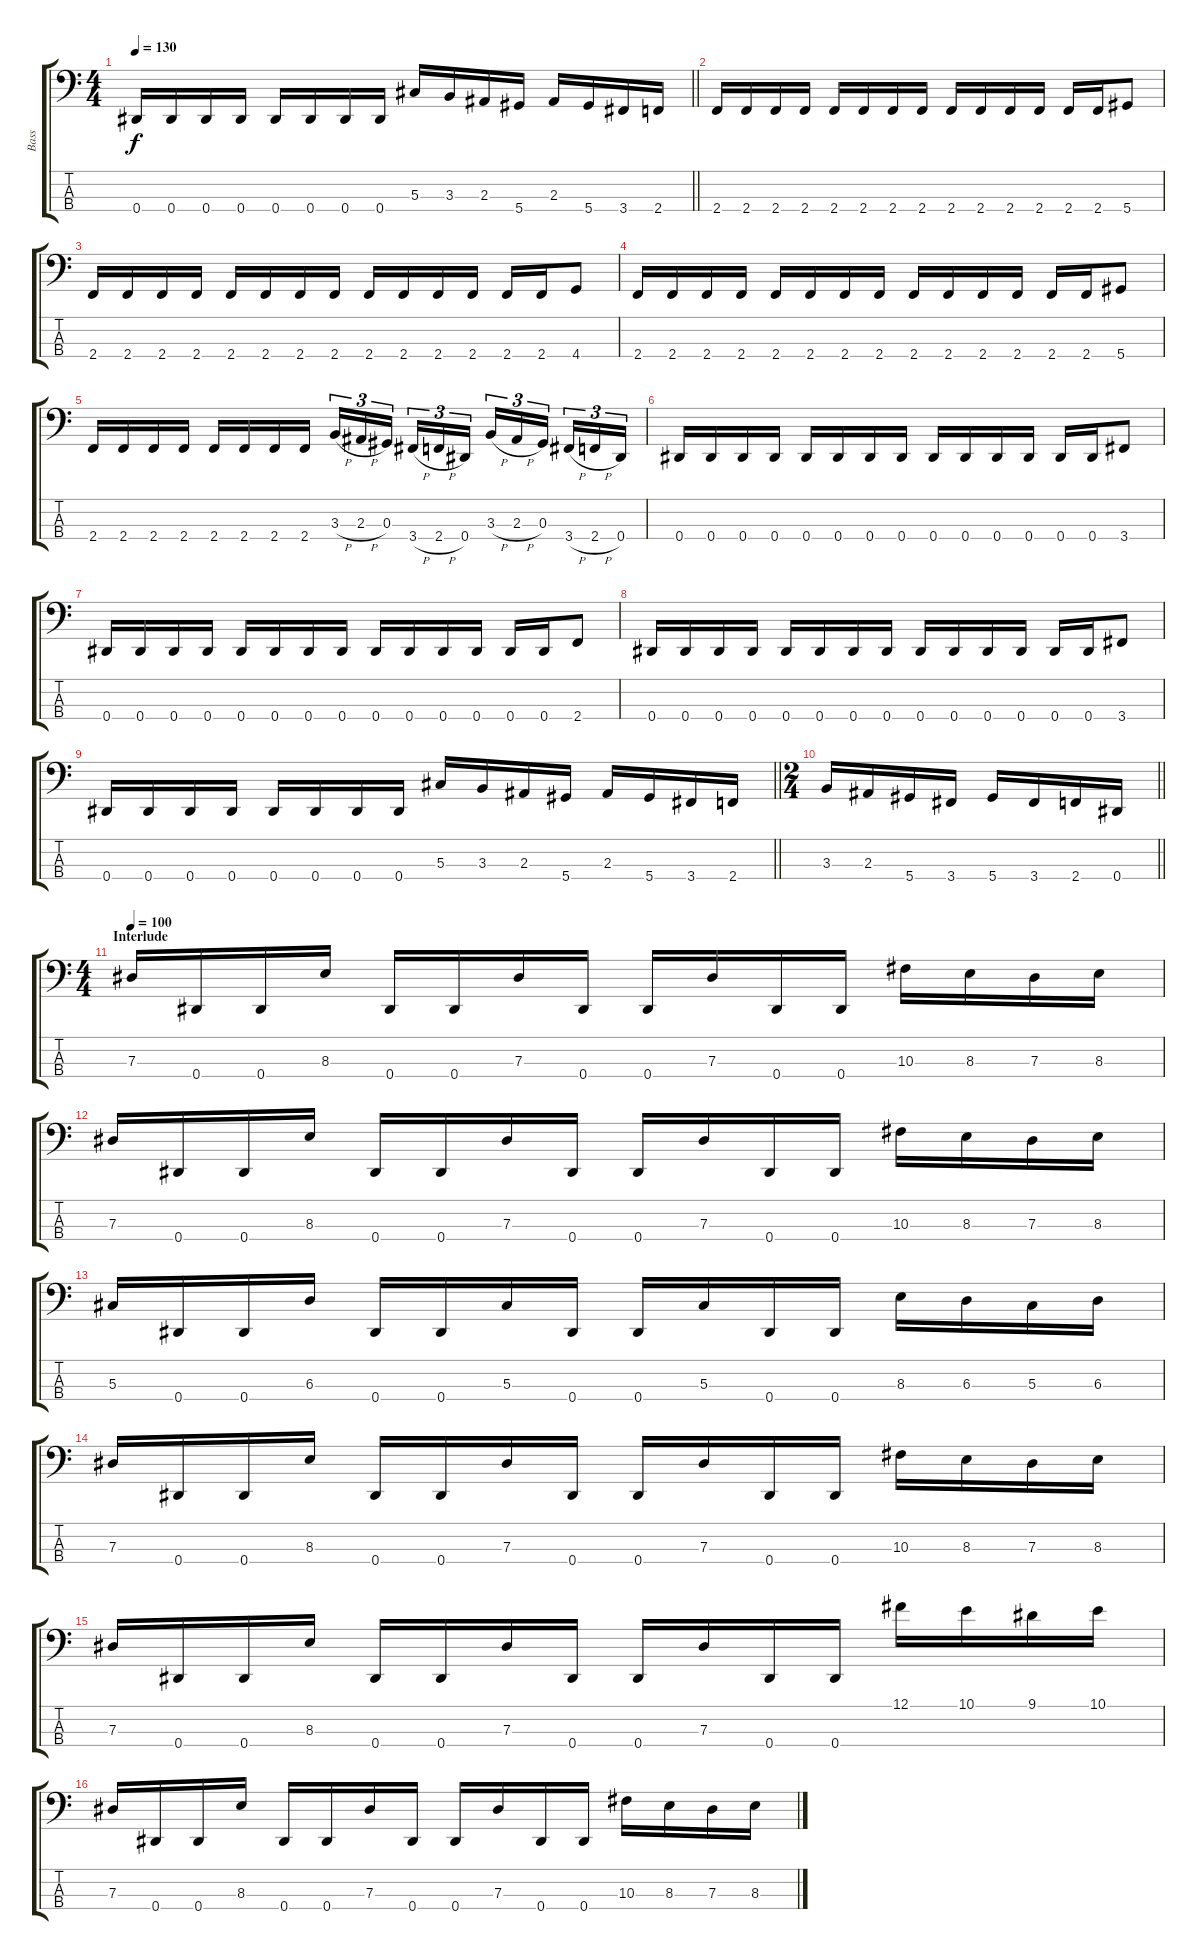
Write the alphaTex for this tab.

\track ("Bass" "Bass") {instrument electricbassfinger}
\staff {score tabs}
\tuning (Gb2 Db2 Ab1 Eb1) {hide}
\ts (4 4)
\tempo 130
\clef f4
\barLineRight lightlight
\ks c
0.4.16{dy f} 0.4.16 0.4.16 0.4.16 0.4.16 0.4.16 0.4.16 0.4.16 5.3.16 3.3.16 2.3.16 5.4.16 2.3.16 5.4.16 3.4.16 2.4.16 |
2.4.16 2.4.16 2.4.16 2.4.16 2.4.16 2.4.16 2.4.16 2.4.16 2.4.16 2.4.16 2.4.16 2.4.16 2.4.16 2.4.16 5.4.8 |
2.4.16 2.4.16 2.4.16 2.4.16 2.4.16 2.4.16 2.4.16 2.4.16 2.4.16 2.4.16 2.4.16 2.4.16 2.4.16 2.4.16 4.4.8 |
2.4.16 2.4.16 2.4.16 2.4.16 2.4.16 2.4.16 2.4.16 2.4.16 2.4.16 2.4.16 2.4.16 2.4.16 2.4.16 2.4.16 5.4.8 |
2.4.16 2.4.16 2.4.16 2.4.16 2.4.16 2.4.16 2.4.16 2.4.16 3.3{h}.16{tu (3 2)} 2.3{h}.16{tu (3 2)} 0.3.16{tu (3 2) beam splitsecondary} 3.4{h}.16{tu (3 2)} 2.4{h}.16{tu (3 2)} 0.4.16{tu (3 2)} 3.3{h}.16{tu (3 2)} 2.3{h}.16{tu (3 2)} 0.3.16{tu (3 2) beam splitsecondary} 3.4{h}.16{tu (3 2)} 2.4{h}.16{tu (3 2)} 0.4.16{tu (3 2)} |
0.4.16 0.4.16 0.4.16 0.4.16 0.4.16 0.4.16 0.4.16 0.4.16 0.4.16 0.4.16 0.4.16 0.4.16 0.4.16 0.4.16 3.4.8 |
0.4.16 0.4.16 0.4.16 0.4.16 0.4.16 0.4.16 0.4.16 0.4.16 0.4.16 0.4.16 0.4.16 0.4.16 0.4.16 0.4.16 2.4.8 |
0.4.16 0.4.16 0.4.16 0.4.16 0.4.16 0.4.16 0.4.16 0.4.16 0.4.16 0.4.16 0.4.16 0.4.16 0.4.16 0.4.16 3.4.8 |
\barLineRight lightlight
0.4.16 0.4.16 0.4.16 0.4.16 0.4.16 0.4.16 0.4.16 0.4.16 5.3.16 3.3.16 2.3.16 5.4.16 2.3.16 5.4.16 3.4.16 2.4.16 |
\ts (2 4)
\barLineRight lightlight
3.3.16 2.3.16 5.4.16 3.4.16 5.4.16 3.4.16 2.4.16 0.4.16 |
\ts (4 4)
\section ("" "Interlude")
\tempo 100
7.3.16 0.4.16 0.4.16 8.3.16 0.4.16 0.4.16 7.3.16 0.4.16 0.4.16 7.3.16 0.4.16 0.4.16 10.3.16 8.3.16 7.3.16 8.3.16 |
7.3.16 0.4.16 0.4.16 8.3.16 0.4.16 0.4.16 7.3.16 0.4.16 0.4.16 7.3.16 0.4.16 0.4.16 10.3.16 8.3.16 7.3.16 8.3.16 |
5.3.16 0.4.16 0.4.16 6.3.16 0.4.16 0.4.16 5.3.16 0.4.16 0.4.16 5.3.16 0.4.16 0.4.16 8.3.16 6.3.16 5.3.16 6.3.16 |
7.3.16 0.4.16 0.4.16 8.3.16 0.4.16 0.4.16 7.3.16 0.4.16 0.4.16 7.3.16 0.4.16 0.4.16 10.3.16 8.3.16 7.3.16 8.3.16 |
7.3.16 0.4.16 0.4.16 8.3.16 0.4.16 0.4.16 7.3.16 0.4.16 0.4.16 7.3.16 0.4.16 0.4.16 12.1.16 10.1.16 9.1.16 10.1.16 |
7.3.16 0.4.16 0.4.16 8.3.16 0.4.16 0.4.16 7.3.16 0.4.16 0.4.16 7.3.16 0.4.16 0.4.16 10.3.16 8.3.16 7.3.16 8.3.16
